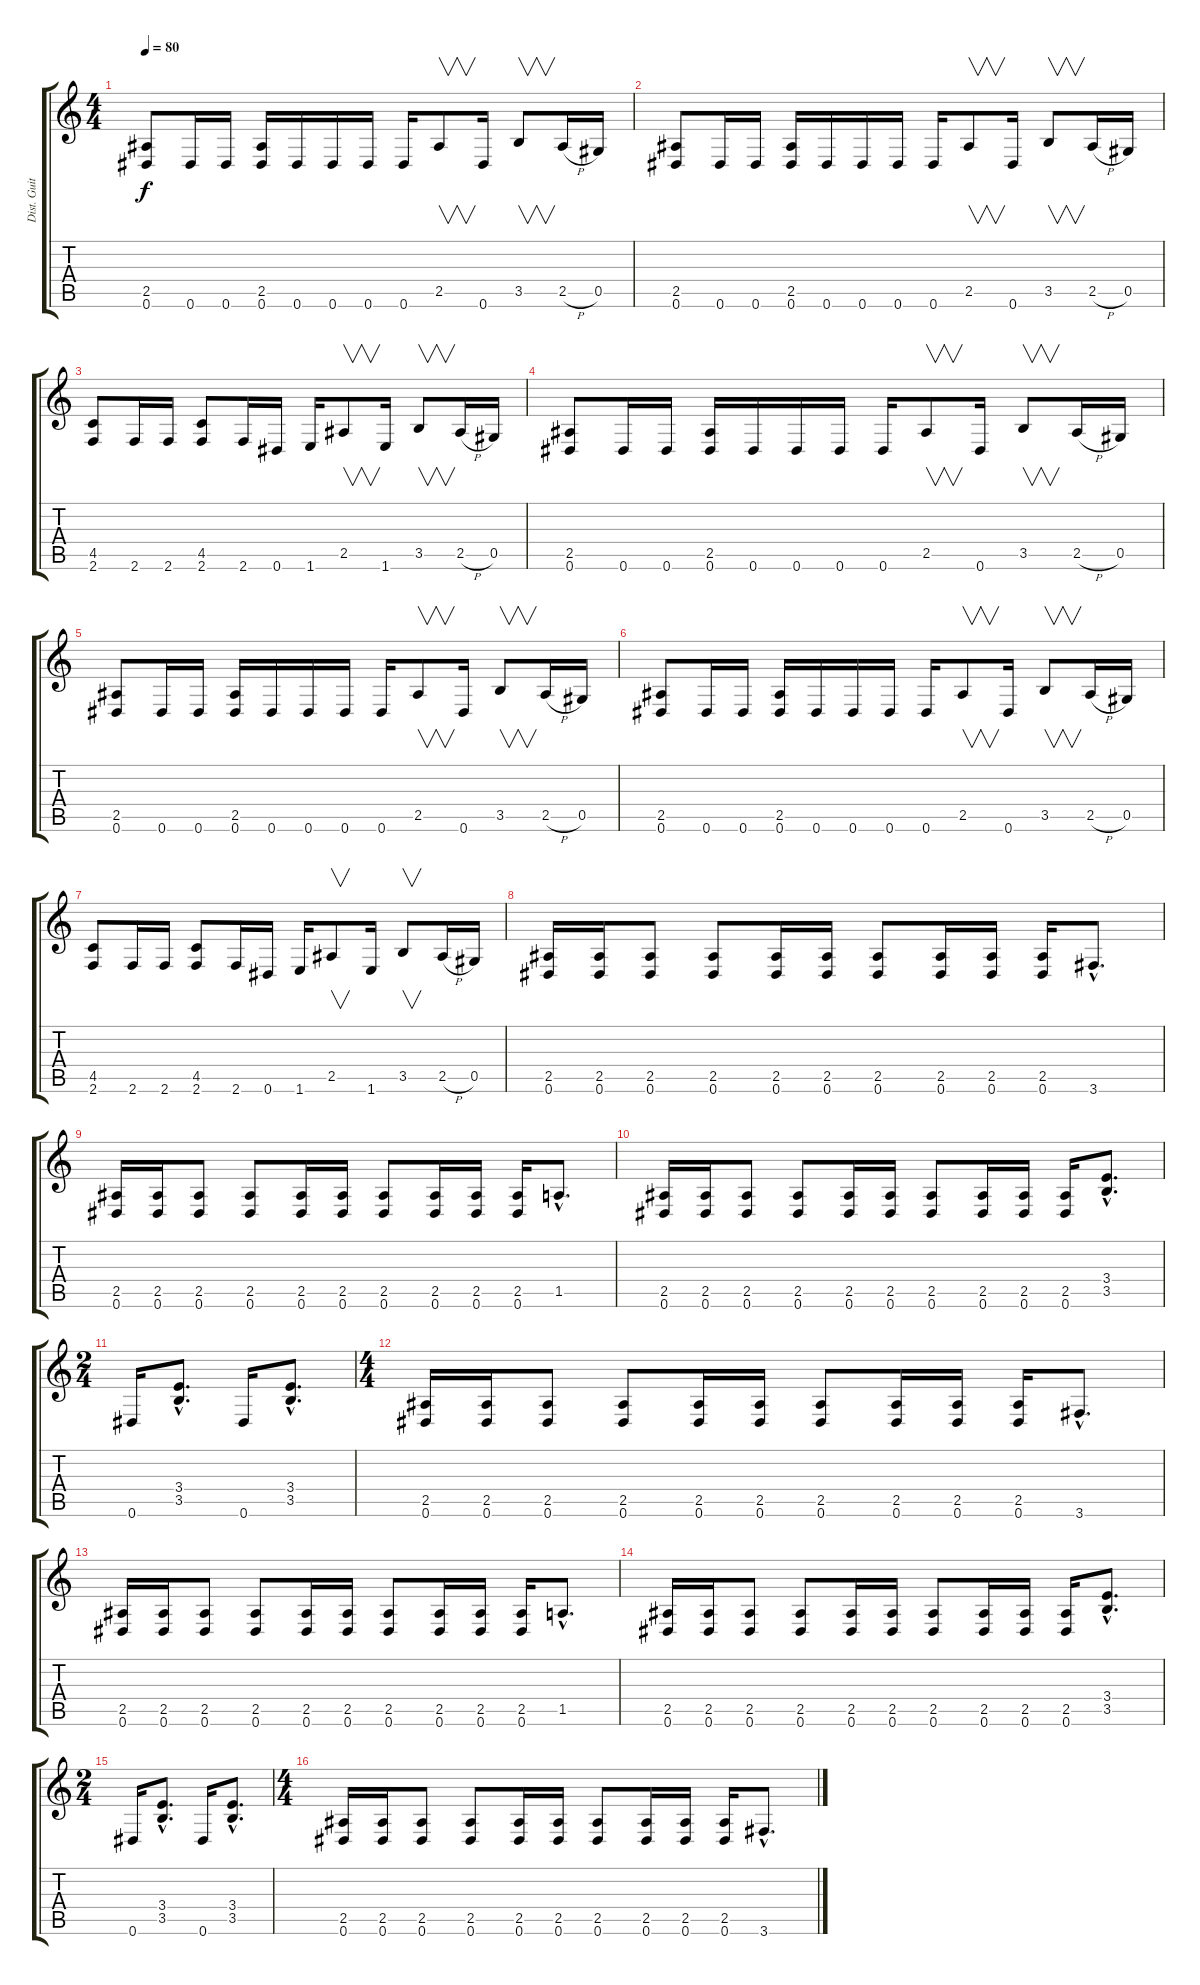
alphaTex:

\track ("Dist. Guitar 1 - James" "Dist. Guit") {instrument distortionguitar}
\staff {score tabs}
\tuning (Eb4 Bb3 Gb3 Db3 Ab2 Eb2) {hide}
\ts (4 4)
\tempo 80
\clef g2
\ks c
(2.5 0.6).8{dy f} 0.6.16 0.6.16 (2.5 0.6).16 0.6.16 0.6.16 0.6.16 0.6.16 2.5.8{v} 0.6.16 3.5.8{v} 2.5{h}.16 0.5.16 |
(2.5 0.6).8 0.6.16 0.6.16 (2.5 0.6).16 0.6.16 0.6.16 0.6.16 0.6.16 2.5.8{v} 0.6.16 3.5.8{v} 2.5{h}.16 0.5.16 |
(4.5 2.6).8 2.6.16 2.6.16 (4.5 2.6).8 2.6.16 0.6.16 1.6.16 2.5.8{v} 1.6.16 3.5.8{v} 2.5{h}.16 0.5.16 |
(2.5 0.6).8 0.6.16 0.6.16 (2.5 0.6).16 0.6.16 0.6.16 0.6.16 0.6.16 2.5.8{v} 0.6.16 3.5.8{v} 2.5{h}.16 0.5.16 |
(2.5 0.6).8 0.6.16 0.6.16 (2.5 0.6).16 0.6.16 0.6.16 0.6.16 0.6.16 2.5.8{v} 0.6.16 3.5.8{v} 2.5{h}.16 0.5.16 |
(2.5 0.6).8 0.6.16 0.6.16 (2.5 0.6).16 0.6.16 0.6.16 0.6.16 0.6.16 2.5.8{v} 0.6.16 3.5.8{v} 2.5{h}.16 0.5.16 |
(4.5 2.6).8 2.6.16 2.6.16 (4.5 2.6).8 2.6.16 0.6.16 1.6.16 2.5.8{v} 1.6.16 3.5.8{v} 2.5{h}.16 0.5.16 |
(2.5 0.6).16 (2.5 0.6).16 (2.5 0.6).8 (2.5 0.6).8 (2.5 0.6).16 (2.5 0.6).16 (2.5 0.6).8 (2.5 0.6).16 (2.5 0.6).16 (2.5 0.6).16 3.6{hac}.8{d} |
(2.5 0.6).16 (2.5 0.6).16 (2.5 0.6).8 (2.5 0.6).8 (2.5 0.6).16 (2.5 0.6).16 (2.5 0.6).8 (2.5 0.6).16 (2.5 0.6).16 (2.5 0.6).16 1.5{hac}.8{d} |
(2.5 0.6).16 (2.5 0.6).16 (2.5 0.6).8 (2.5 0.6).8 (2.5 0.6).16 (2.5 0.6).16 (2.5 0.6).8 (2.5 0.6).16 (2.5 0.6).16 (2.5 0.6).16 (3.4{hac} 3.5{hac}).8{d} |
\ts (2 4)
0.6.16 (3.4{hac} 3.5{hac}).8{d} 0.6.16 (3.4{hac} 3.5{hac}).8{d} |
\ts (4 4)
(2.5 0.6).16 (2.5 0.6).16 (2.5 0.6).8 (2.5 0.6).8 (2.5 0.6).16 (2.5 0.6).16 (2.5 0.6).8 (2.5 0.6).16 (2.5 0.6).16 (2.5 0.6).16 3.6{hac}.8{d} |
(2.5 0.6).16 (2.5 0.6).16 (2.5 0.6).8 (2.5 0.6).8 (2.5 0.6).16 (2.5 0.6).16 (2.5 0.6).8 (2.5 0.6).16 (2.5 0.6).16 (2.5 0.6).16 1.5{hac}.8{d} |
(2.5 0.6).16 (2.5 0.6).16 (2.5 0.6).8 (2.5 0.6).8 (2.5 0.6).16 (2.5 0.6).16 (2.5 0.6).8 (2.5 0.6).16 (2.5 0.6).16 (2.5 0.6).16 (3.4{hac} 3.5{hac}).8{d} |
\ts (2 4)
0.6.16 (3.4{hac} 3.5{hac}).8{d} 0.6.16 (3.4{hac} 3.5{hac}).8{d} |
\ts (4 4)
(2.5 0.6).16 (2.5 0.6).16 (2.5 0.6).8 (2.5 0.6).8 (2.5 0.6).16 (2.5 0.6).16 (2.5 0.6).8 (2.5 0.6).16 (2.5 0.6).16 (2.5 0.6).16 3.6{hac}.8{d}
